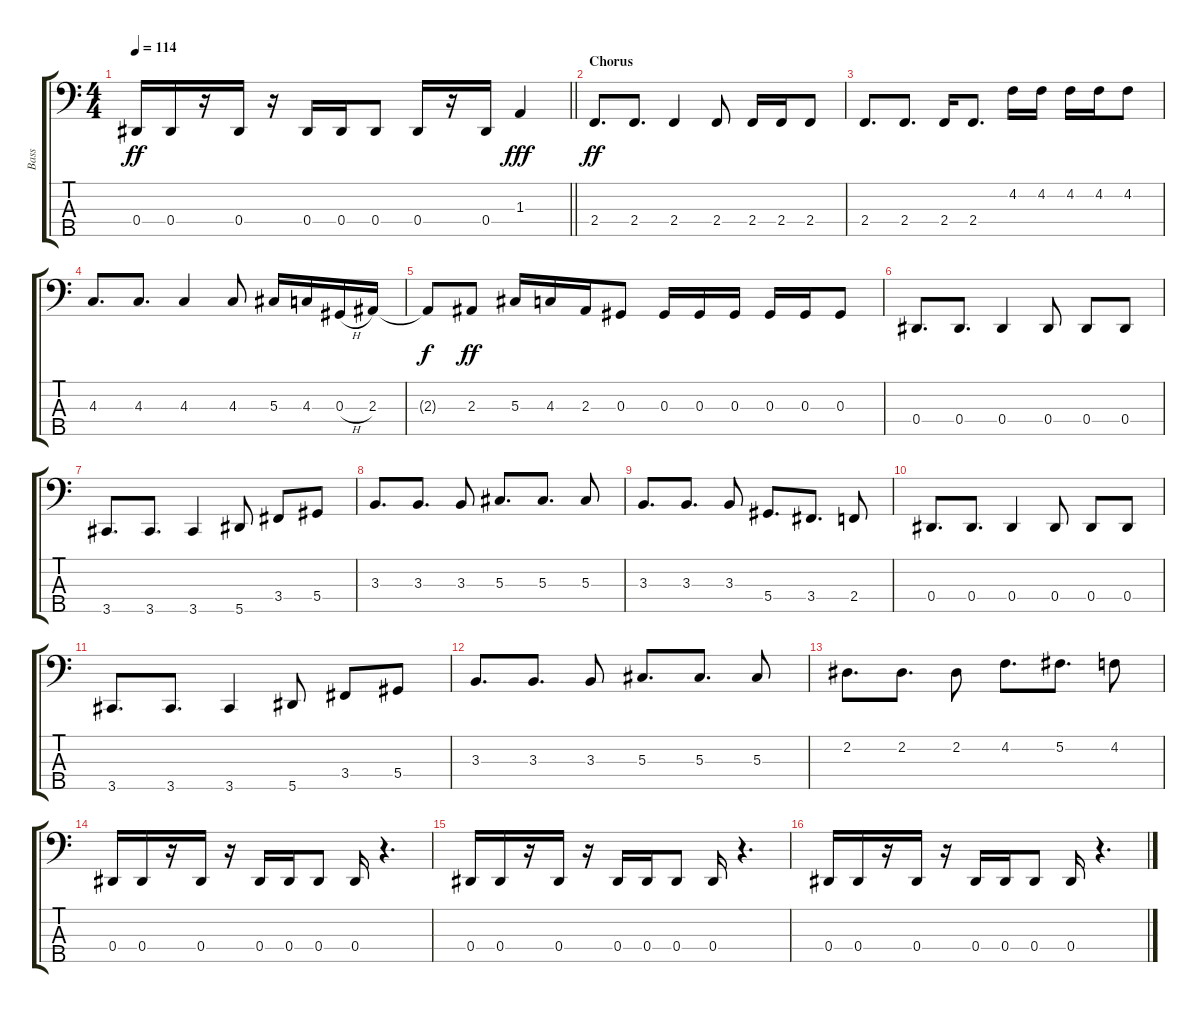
\track ("Bass" "Bass") {instrument electricbasspick}
\staff {score tabs}
\tuning (Gb2 Db2 Ab1 Eb1 Bb0) {hide}
\ts (4 4)
\tempo 114
\clef f4
\barLineRight lightlight
\ks c
0.4.16{dy ff} 0.4.16 r.16 0.4.16 r.16 0.4.16 0.4.16 0.4.8 0.4.16 r.16 0.4.16 1.3.4{dy fff} |
\section ("" "Chorus")
2.4.8{d dy ff} 2.4.8{d} 2.4.4 2.4.8 2.4.16 2.4.16 2.4.8 |
2.4.8{d} 2.4.8{d} 2.4.16 2.4.8{d} 4.2.16 4.2.16 4.2.16 4.2.16 4.2.8 |
4.3.8{d} 4.3.8{d} 4.3.4 4.3.8 5.3.16 4.3.16 0.3{h}.16 2.3.16 |
2.3{t}.8{dy f} 2.3.8{dy ff} 5.3.16 4.3.16 2.3.16 0.3.8 0.3.16 0.3.16 0.3.16 0.3.16 0.3.16 0.3.8 |
0.4.8{d} 0.4.8{d} 0.4.4 0.4.8 0.4.8 0.4.8 |
3.5.8{d} 3.5.8{d} 3.5.4 5.5.8 3.4.8 5.4.8 |
3.3.8{d} 3.3.8{d} 3.3.8 5.3.8{d} 5.3.8{d} 5.3.8 |
3.3.8{d} 3.3.8{d} 3.3.8 5.4.8{d} 3.4.8{d} 2.4.8 |
0.4.8{d} 0.4.8{d} 0.4.4 0.4.8 0.4.8 0.4.8 |
3.5.8{d} 3.5.8{d} 3.5.4 5.5.8 3.4.8 5.4.8 |
3.3.8{d} 3.3.8{d} 3.3.8 5.3.8{d} 5.3.8{d} 5.3.8 |
2.2.8{d} 2.2.8{d} 2.2.8 4.2.8{d} 5.2.8{d} 4.2.8 |
0.4.16 0.4.16 r.16 0.4.16 r.16 0.4.16 0.4.16 0.4.8 0.4.16 r.4{d} |
0.4.16 0.4.16 r.16 0.4.16 r.16 0.4.16 0.4.16 0.4.8 0.4.16 r.4{d} |
0.4.16 0.4.16 r.16 0.4.16 r.16 0.4.16 0.4.16 0.4.8 0.4.16 r.4{d}
